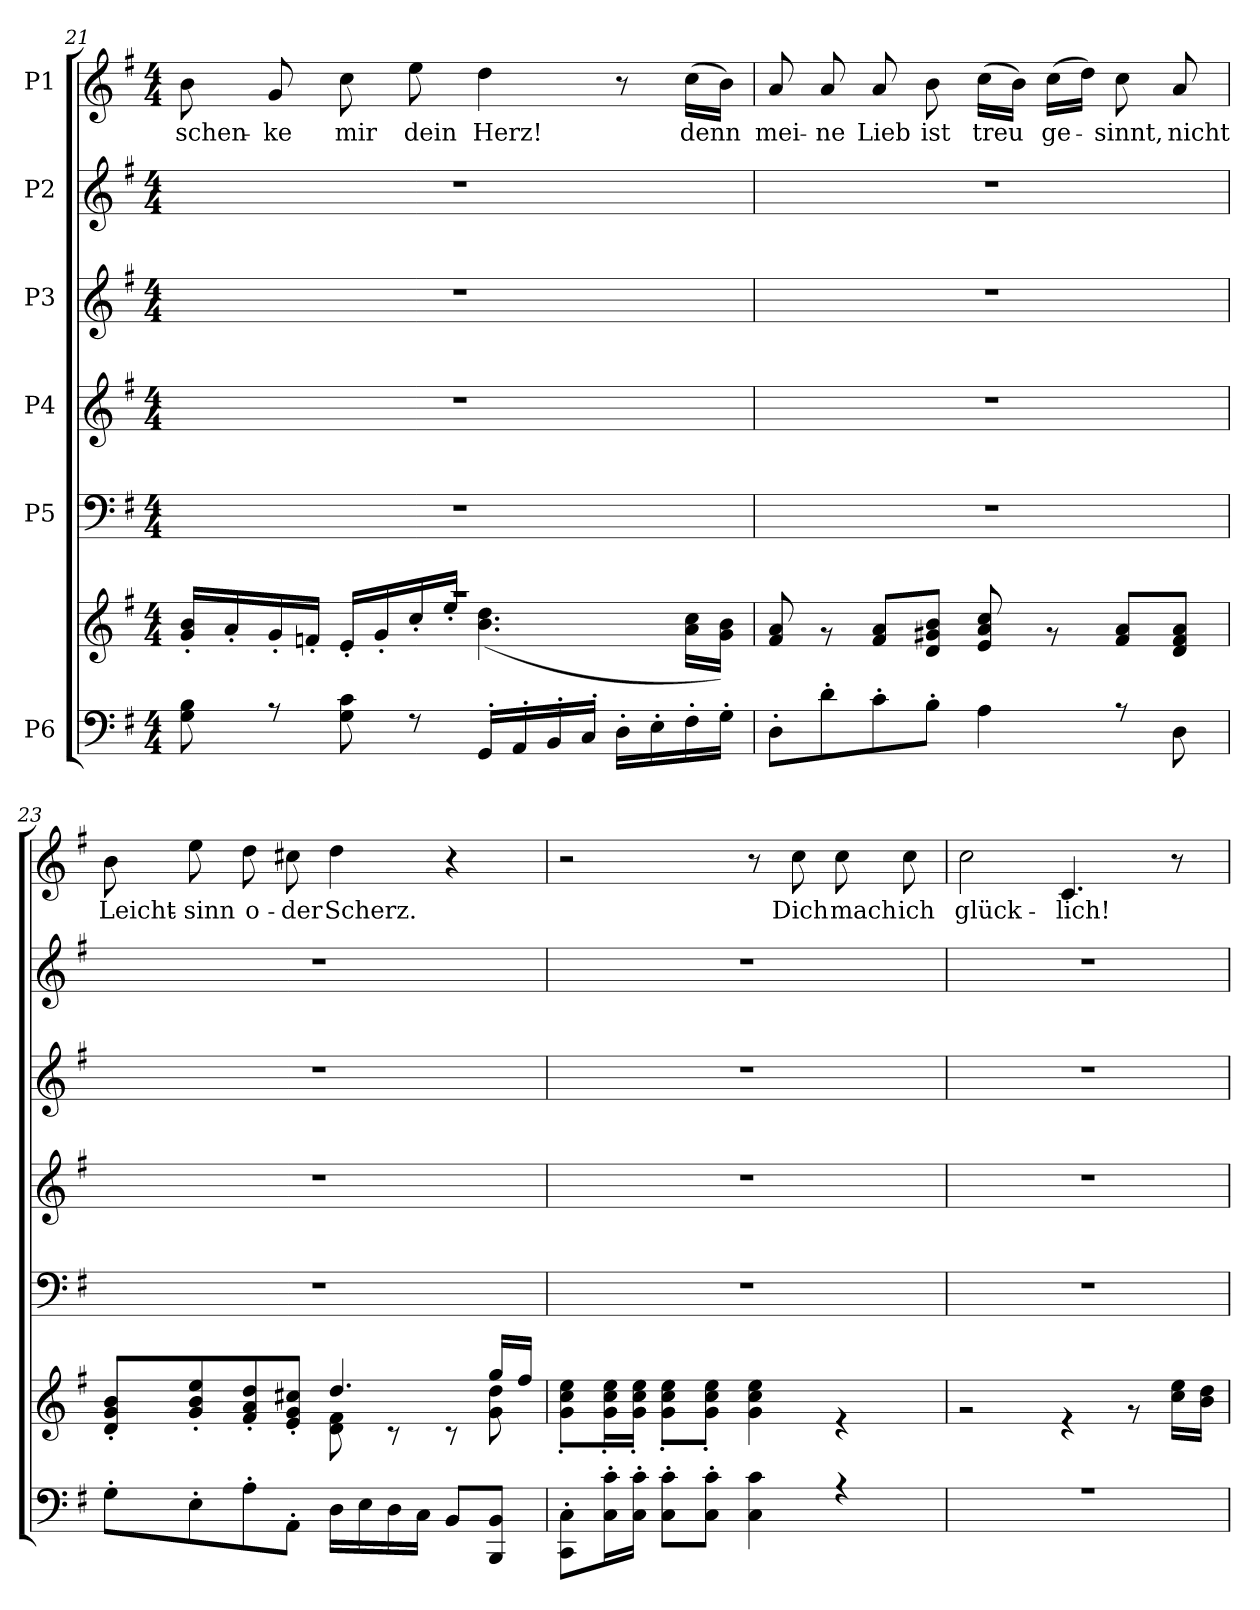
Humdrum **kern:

**kern	**kern	**kern	**kern	**kern	**kern	**kern	**text
*part6	*part6	*part5	*part4	*part3	*part2	*part1	*part1
*staff7	*staff6	*staff5	*staff4	*staff3	*staff2	*staff1	*staff1
*I"P6	*	*I"P5	*I"P4	*I"P3	*I"P2	*I"P1	*
*clefF4	*clefG2	*clefF4	*clefG2	*clefG2	*clefG2	*clefG2	*
*	*	*	*ITrd7c12	*	*	*	*
*k[f#]	*k[f#]	*k[f#]	*k[f#]	*k[f#]	*k[f#]	*k[f#]	*
*G:	*G:	*G:	*G:	*G:	*G:	*G:	*
*M4/4	*M4/4	*M4/4	*M4/4	*M4/4	*M4/4	*M4/4	*
=21	=21	=21	=21	=21	=21	=21	=21
*^	*^	*	*	*	*	*	*
!	!	!	!	!	!	!	!	!	!LO:LY:b
8G\ 8B\	1ryy	1raa	16g/'< 16b/'<LL	1r	1r	1r	1r	8b\	schen-
.	.	.	16a'</	.	.	.	.	.	.
!	!	!	!	!	!	!	!	!	!LO:LY:b
8r	.	.	16g'</	.	.	.	.	8g/	-ke
.	.	.	16fn'</JJ	.	.	.	.	.	.
!	!	!	!	!	!	!	!	!	!LO:LY:b
8G\ 8c\	.	.	16e'>/LL	.	.	.	.	8cc\	mir
.	.	.	16g'>/	.	.	.	.	.	.
!	!	!	!	!	!	!	!	!	!LO:LY:b
8r	.	.	16cc'</	.	.	.	.	8ee\	dein
.	.	.	16ee'</JJ	.	.	.	.	.	.
!	!	!	!	!	!	!	!	!	!LO:LY:b
16GG'>/LL	.	.	(>4.b\ 4.dd\	.	.	.	.	4dd\	Herz!
16AA'>/	.	.	.	.	.	.	.	.	.
16BB'>/	.	.	.	.	.	.	.	.	.
16C'>/JJ	.	.	.	.	.	.	.	.	.
16D'>\LL	.	.	.	.	.	.	.	8r	.
16E'>\	.	.	.	.	.	.	.	.	.
!	!	!	!	!	!	!	!	!	!LO:LY:b
16F#'>\	.	.	16a\ 16cc\LL	.	.	.	.	(>16cc\LL	denn
16G'>\JJ	.	.	16g\ 16b\JJ)	.	.	.	.	16b\JJ)	.
!!LO:PB:g=z
=22	=22	=22	=22	=22	=22	=22	=22	=22	=22
!	!	!	!	!	!	!	!	!	!LO:LY:b
8D'>\L	1ryy	1ryy	8f#/ 8a/	1r	1r	1r	1r	8a/	mei-
!	!	!	!	!	!	!	!	!	!LO:LY:b
8d'>\	.	.	8r	.	.	.	.	8a/	-ne
!	!	!	!	!	!	!	!	!	!LO:LY:b
8c'>\	.	.	8f#/ 8a/L	.	.	.	.	8a/	Lieb
!	!	!	!	!	!	!	!	!	!LO:LY:b
8B'>\J	.	.	8d/ 8g#X/ 8b/J	.	.	.	.	8b\	ist
!	!	!	!	!	!	!	!	!	!LO:LY:b
4A\	.	.	8e/ 8a/ 8cc/	.	.	.	.	(>16cc\LL	treu
.	.	.	.	.	.	.	.	16b\JJ)	.
!	!	!	!	!	!	!	!	!	!LO:LY:b
.	.	.	8r	.	.	.	.	(>16cc\LL	ge-
.	.	.	.	.	.	.	.	16dd\JJ)	.
!	!	!	!	!	!	!	!	!	!LO:LY:b
8r	.	.	8f#/ 8a/L	.	.	.	.	8cc\	-sinnt,
!	!	!	!	!	!	!	!	!	!LO:LY:b
8D\	.	.	8d/ 8f#/ 8a/J	.	.	.	.	8a/	nicht
=23	=23	=23	=23	=23	=23	=23	=23	=23	=23
!	!	!	!	!	!	!	!	!	!LO:LY:b
8G'>\L	1ryy	2ryy	8d/'> 8g/'> 8b/'>L	1r	1r	1r	1r	8b\	Leicht-
!	!	!	!	!	!	!	!	!	!LO:LY:b
8E'>\	.	.	8g/'> 8b/'> 8ee/'>	.	.	.	.	8ee\	-sinn
!	!	!	!	!	!	!	!	!	!LO:LY:b
8A'>\	.	.	8f#/'> 8a/'> 8dd/'>	.	.	.	.	8dd\	o-
!	!	!	!	!	!	!	!	!	!LO:LY:b
8AA'>\J	.	.	8e/'> 8g/'> 8cc#X/'>J	.	.	.	.	8cc#X\	-der
!	!	!	!	!	!	!	!	!	!LO:LY:b
16D\LL	.	4.dd/	8d\ 8f#\	.	.	.	.	4dd\	Scherz.
16E\	.	.	.	.	.	.	.	.	.
16D\	.	.	8rc	.	.	.	.	.	.
16C\JJ	.	.	.	.	.	.	.	.	.
8BB/L	.	.	8rc	.	.	.	.	4r	.
8BBB/ 8BB/J	.	16gg/LL	8g\ 8dd\	.	.	.	.	.	.
.	.	16ff#/JJ	.	.	.	.	.	.	.
=24	=24	=24	=24	=24	=24	=24	=24	=24	=24
8CC\'< 8C\'<L	1ryy	1ryy	8g\'> 8cc\'> 8ee\'>L	1r	1r	1r	1r	2r	.
16C\'> 16c\'>L	.	.	16g\'> 16cc\'> 16ee\'>L	.	.	.	.	.	.
16C\'> 16c\'>JJ	.	.	16g\'> 16cc\'> 16ee\'>JJ	.	.	.	.	.	.
8C\'> 8c\'>L	.	.	8g\'> 8cc\'> 8ee\'>L	.	.	.	.	.	.
8C\'> 8c\'>J	.	.	8g\'> 8cc\'> 8ee\'>J	.	.	.	.	.	.
4C\ 4c\	.	.	4g\ 4cc\ 4ee\	.	.	.	.	8r	.
!	!	!	!	!	!	!	!	!	!LO:LY:b
.	.	.	.	.	.	.	.	8cc\	Dich
!	!	!	!	!	!	!	!	!	!LO:LY:b
4r	.	.	4r	.	.	.	.	8cc\	mach
!	!	!	!	!	!	!	!	!	!LO:LY:b
.	.	.	.	.	.	.	.	8cc\	ich
!!LO:LB:g=z
=25	=25	=25	=25	=25	=25	=25	=25	=25	=25
!	!	!	!	!	!	!	!	!	!LO:LY:b
1r	1ryy	1ryy	2r	1r	1r	1r	1r	2cc\	glück-
!	!	!	!	!	!	!	!	!	!LO:LY:b
.	.	.	4r	.	.	.	.	4.c/	-lich!
.	.	.	8r	.	.	.	.	.	.
.	.	.	16cc\ 16ee\LL	.	.	.	.	8r	.
.	.	.	16b\ 16dd\JJ	.	.	.	.	.	.
*v	*v	*	*	*	*	*	*	*	*
*	*v	*v	*	*	*	*	*	*
=	=	=	=	=	=	=	=
*-	*-	*-	*-	*-	*-	*-	*-
